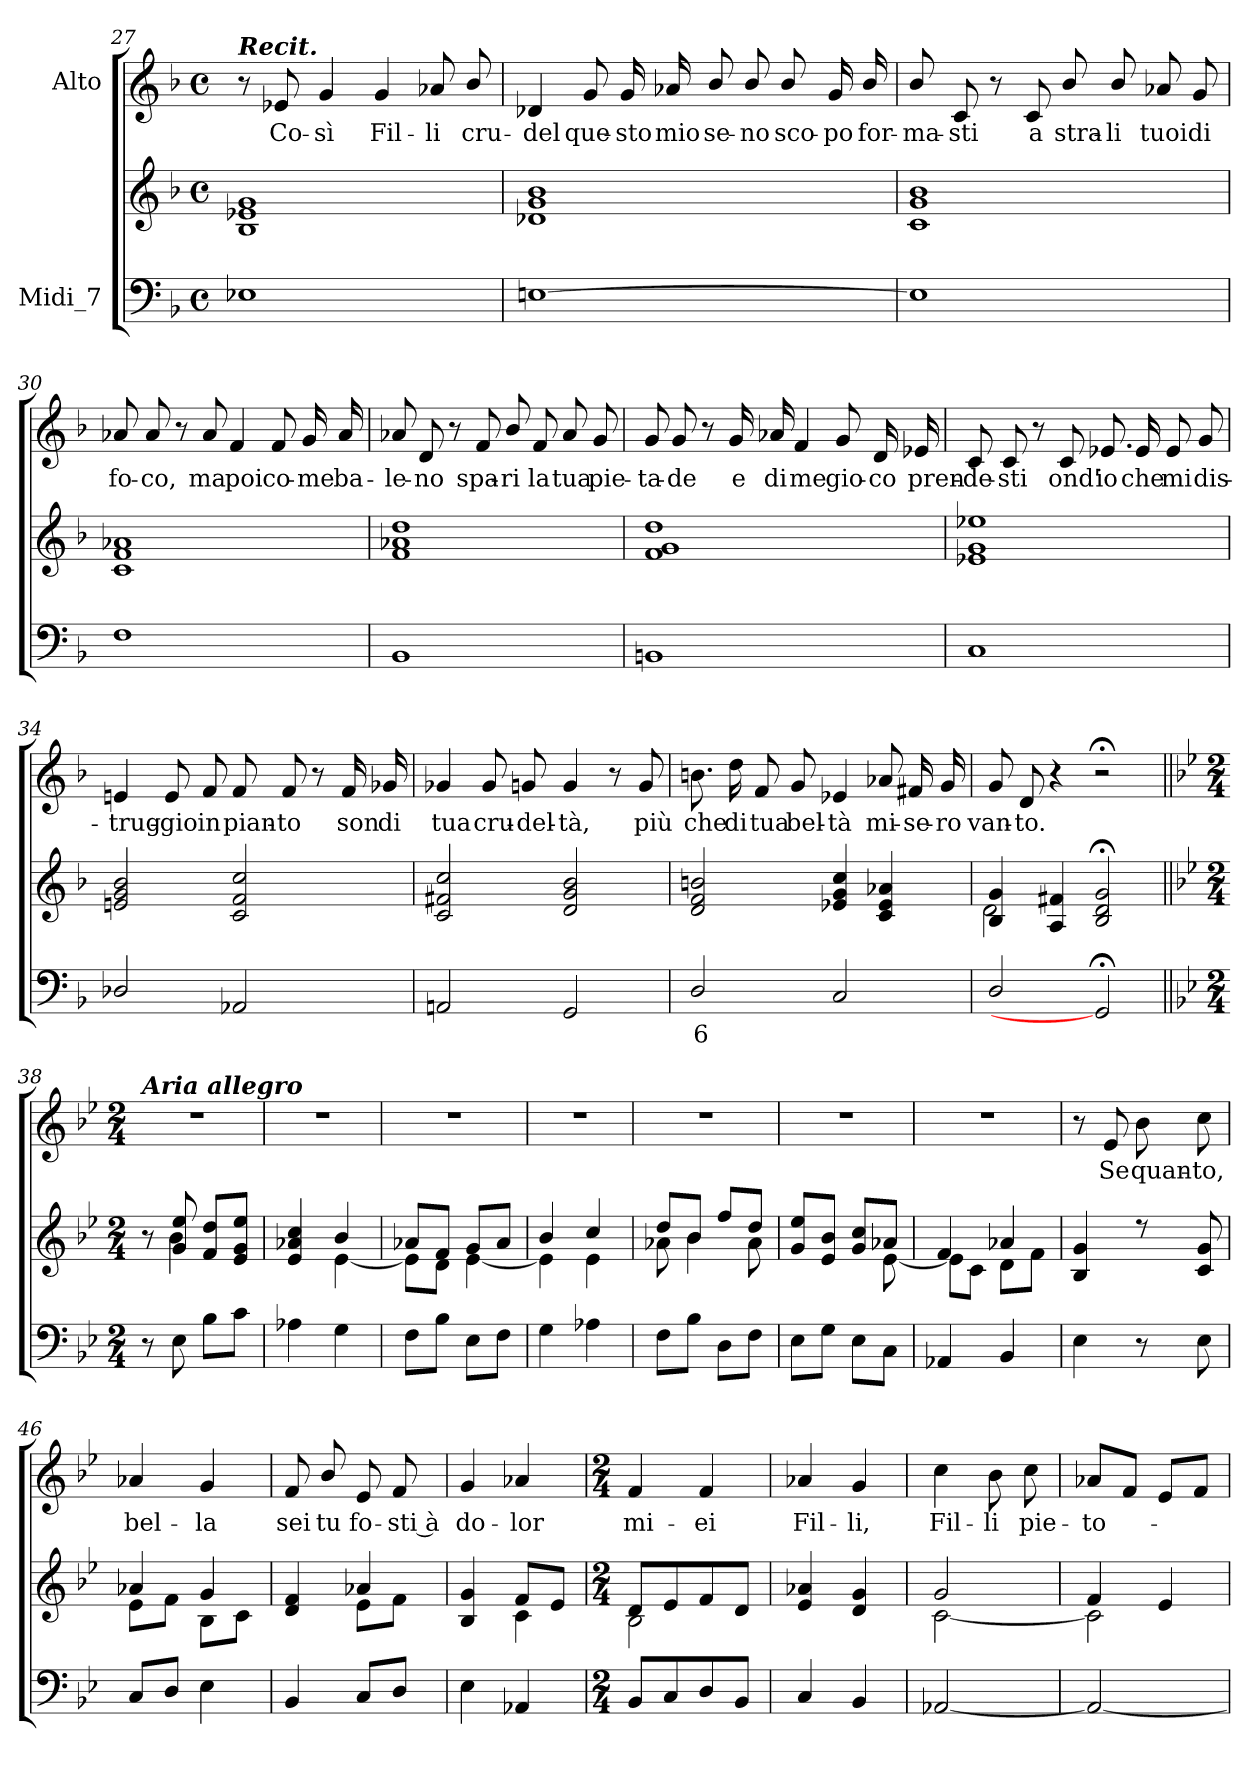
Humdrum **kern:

**kern	**text	**kern	**kern	**text
*part2	*part2	*part2	*part1	*part1
*staff3	*staff3	*staff2	*staff1	*staff1
*I"Midi_7	*	*	*I"Alto	*
!!LO:LB:g=z
*clefF4	*	*clefG2	*clefG2	*
*k[b-]	*	*k[b-]	*k[b-]	*
*F:	*	*F:	*F:	*
*M4/4	*	*M4/4	*M4/4	*
*met(c)	*	*met(c)	*met(c)	*
=27	=27	=27	=27	=27
!	!	!	!LO:TX:a:Bi:t=Recit.	!
1E-X	.	1B- 1e-X 1g	8r	.
!	!	!	!	!LO:LY:b
.	.	.	8e-X	Co-
!	!	!	!	!LO:LY:b
.	.	.	4g	-sì
!	!	!	!	!LO:LY:b
.	.	.	4g	Fil-
!	!	!	!	!LO:LY:b
.	.	.	8a-X	-li
!	!	!	!	!LO:LY:b
.	.	.	8b-/	cru-
=28	=28	=28	=28	=28
!	!	!	!	!LO:LY:b
[1En	.	1d-X 1g 1b-	4d-X	-del
!	!	!	!	!LO:LY:b
.	.	.	8g	que-
!	!	!	!	!LO:LY:b
.	.	.	16g	-sto
!	!	!	!	!LO:LY:b
.	.	.	16a-X	mio
!	!	!	!	!LO:LY:b
.	.	.	8b-/	se-
!	!	!	!	!LO:LY:b
.	.	.	8b-/	-no
!	!	!	!	!LO:LY:b
.	.	.	8b-/	sco-
!	!	!	!	!LO:LY:b
.	.	.	16g	-po
!	!	!	!	!LO:LY:b
.	.	.	16b-/	for-
=29	=29	=29	=29	=29
!	!	!	!	!LO:LY:b
1E]	.	1c 1g 1b-	8b-/	-ma-
!	!	!	!	!LO:LY:b
.	.	.	8c	-sti
.	.	.	8r	.
!	!	!	!	!LO:LY:b
.	.	.	8c	a
!	!	!	!	!LO:LY:b
.	.	.	8b-/	stra-
!	!	!	!	!LO:LY:b
.	.	.	8b-/	-li
!	!	!	!	!LO:LY:b
.	.	.	8a-X	tuoi
!	!	!	!	!LO:LY:b
.	.	.	8g	di
=30	=30	=30	=30	=30
!	!	!	!	!LO:LY:b
1F	.	1c 1f 1a-X	8a-X	fo-
!	!	!	!	!LO:LY:b
.	.	.	8a-	-co,
.	.	.	8r	.
!	!	!	!	!LO:LY:b
.	.	.	8a-	ma
!	!	!	!	!LO:LY:b
.	.	.	4f	poi
!	!	!	!	!LO:LY:b
.	.	.	8f	co-
!	!	!	!	!LO:LY:b
.	.	.	16g	-me
!	!	!	!	!LO:LY:b
.	.	.	16a-	ba-
!!LO:LB:g=z
=31	=31	=31	=31	=31
!	!	!	!	!LO:LY:b
1BB-	.	1f 1a-X 1dd	8a-X	-le-
!	!	!	!	!LO:LY:b
.	.	.	8d	-no
.	.	.	8r	.
!	!	!	!	!LO:LY:b
.	.	.	8f	spa-
!	!	!	!	!LO:LY:b
.	.	.	8b-/	-ri
!	!	!	!	!LO:LY:b
.	.	.	8f	la
!	!	!	!	!LO:LY:b
.	.	.	8a-	tua
!	!	!	!	!LO:LY:b
.	.	.	8g	pie-
=32	=32	=32	=32	=32
!	!	!	!	!LO:LY:b
1BBn	.	1f 1g 1dd	8g	-ta-
!	!	!	!	!LO:LY:b
.	.	.	8g	-de
.	.	.	8r	.
!	!	!	!	!LO:LY:b
.	.	.	16g	e
!	!	!	!	!LO:LY:b
.	.	.	16a-X	di
!	!	!	!	!LO:LY:b
.	.	.	4f	me
!	!	!	!	!LO:LY:b
.	.	.	8g	gio-
!	!	!	!	!LO:LY:b
.	.	.	16d	-co
!	!	!	!	!LO:LY:b
.	.	.	16e-X	pren-
=33	=33	=33	=33	=33
!	!	!	!	!LO:LY:b
1C	.	1e-X 1g 1ee-X	8c	-de-
!	!	!	!	!LO:LY:b
.	.	.	8c	-sti
.	.	.	8r	.
!	!	!	!	!LO:LY:b
.	.	.	8c	ond'
!	!	!	!	!LO:LY:b
.	.	.	8.e-X	io
!	!	!	!	!LO:LY:b
.	.	.	16e-	che
!	!	!	!	!LO:LY:b
.	.	.	8e-	mi
!	!	!	!	!LO:LY:b
.	.	.	8g	dis-
!!LO:LB:g=z
=34	=34	=34	=34	=34
*	*	*^	*	*
!	!	!	!	!	!LO:LY:b
2D-X/	.	2en/ 2g/ 2b-/	1ryy	4en	-trug-
!	!	!	!	!	!LO:LY:b
.	.	.	.	8e	-gio
!	!	!	!	!	!LO:LY:b
.	.	.	.	8f	in
!	!	!	!	!	!LO:LY:b
2AA-X	.	2c/ 2f/ 2cc/	.	8f	pian-
!	!	!	!	!	!LO:LY:b
.	.	.	.	8f	-to
.	.	.	.	8r	.
!	!	!	!	!	!LO:LY:b
.	.	.	.	16f	son
!	!	!	!	!	!LO:LY:b
.	.	.	.	16g-X	di
=35	=35	=35	=35	=35	=35
!	!	!	!	!	!LO:LY:b
2AAn	.	2c/ 2f#X/ 2cc/	1ryy	4g-X	tua
!	!	!	!	!	!LO:LY:b
.	.	.	.	8g-	cru-
!	!	!	!	!	!LO:LY:b
.	.	.	.	8gn	-del-
!	!	!	!	!	!LO:LY:b
2GG	.	2d/ 2g/ 2b-/	.	4g	-tà,
.	.	.	.	8r	.
!	!	!	!	!	!LO:LY:b
.	.	.	.	8g	più
=36	=36	=36	=36	=36	=36
!	!LO:LY:b	!	!	!	!LO:LY:b
2D/	6	2d/ 2f/ 2bn/	1ryy	8.bn	che
!	!	!	!	!	!LO:LY:b
.	.	.	.	16dd	di
!	!	!	!	!	!LO:LY:b
.	.	.	.	8f	tua
!	!	!	!	!	!LO:LY:b
.	.	.	.	8g	bel-
!	!	!	!	!	!LO:LY:b
2C	.	4e-X/ 4g/ 4cc/	.	4e-X	-tà
!	!	!	!	!	!LO:LY:b
.	.	4c/ 4e-/ 4a-X/	.	8a-X	mi-
!	!	!	!	!	!LO:LY:b
.	.	.	.	16f#X	-se-
!	!	!	!	!	!LO:LY:b
.	.	.	.	16g	-ro
=37	=37	=37	=37	=37	=37
!	!	!	!	!	!LO:LY:b
2D/	.	4B-/ 4g/	2d\	8g	van-
!	!	!	!	!	!LO:LY:b
.	.	.	.	8d	-to.
.	.	4A/ 4f#X/	.	4r	.
2GG;<]	.	2B-/;< 2d/;< 2g/;<	2ryy	2r;<	.
!!LO:LB:g=z
=38||	=38||	=38||	=38||	=38||	=38||
*k[b-e-]	*	*k[b-e-]	*	*k[b-e-]	*
*B-:	*	*B-:	*	*B-:	*
*M2/4	*	*M2/4	*	*M2/4	*
!	!	!	!	!LO:TX:a:Bi:t=Aria allegro	!
!	!	!	!	!LO:N:vis=1	!
8r	.	8r	8ryy	2r	.
8E-	.	8g/ 8ee-/	4b-\	.	.
8B-L	.	8f/ 8dd/L	.	.	.
8cJ	.	8e-/ 8g/ 8ee-/J	8ryy	.	.
=39	=39	=39	=39	=39	=39
!	!	!	!	!LO:N:vis=1	!
4A-X	.	4e-/ 4a-X/ 4cc/	4ryy	2r	.
4G	.	4b-/	[4e-\	.	.
=40	=40	=40	=40	=40	=40
!	!	!	!	!LO:N:vis=1	!
8FL	.	8a-X/L	8e-\L]	2r	.
8B-J	.	8f/J	8d\J	.	.
8E-L	.	8g/L	[4e-\	.	.
8FJ	.	8a-/J	.	.	.
=41	=41	=41	=41	=41	=41
!	!	!	!	!LO:N:vis=1	!
4G	.	4b-/	4e-\]	2r	.
4A-X	.	4cc/	4e-\	.	.
=42	=42	=42	=42	=42	=42
!	!	!	!	!LO:N:vis=1	!
8FL	.	8dd/L	8a-X\	2r	.
8B-J	.	8b-/J	4b-\	.	.
8DL	.	8ff/L	.	.	.
8FJ	.	8dd/J	8a-\	.	.
=43	=43	=43	=43	=43	=43
!	!	!	!	!LO:N:vis=1	!
8E-L	.	8g/ 8ee-/L	4.ryy	2r	.
8GJ	.	8e-/ 8b-/J	.	.	.
8E-L	.	8g/ 8cc/L	.	.	.
8CJ	.	8a-X/J	[8e-\	.	.
=44	=44	=44	=44	=44	=44
!	!	!	!	!LO:N:vis=1	!
4AA-X	.	4f/	8e-\L]	2r	.
.	.	.	8c\J	.	.
4BB-	.	4a-X/	8d\L	.	.
.	.	.	8f\J	.	.
=45	=45	=45	=45	=45	=45
!	!	!	!LO:N:vis=1	!	!
4E-	.	4B-/ 4g/	2ryy	8r	.
!	!	!	!	!	!LO:LY:b
.	.	.	.	8e-	Se
!	!	!	!	!	!LO:LY:b
8r	.	8r	.	8b-	quan-
!	!	!	!	!	!LO:LY:b
8E-	.	8c/ 8g/	.	8cc	-to,
=46	=46	=46	=46	=46	=46
!	!	!	!	!	!LO:LY:b
8CL	.	4a-X/	8e-\L	4a-X	bel-
8DJ	.	.	8f\J	.	.
!	!	!	!	!	!LO:LY:b
4E-	.	4g/	8B-\L	4g	-la
.	.	.	8c\J	.	.
=47	=47	=47	=47	=47	=47
!	!	!	!	!	!LO:LY:b
4BB-	.	4d/ 4f/	4ryy	8f	sei
!	!	!	!	!	!LO:LY:b
.	.	.	.	8b-/	tu
!	!	!	!	!	!LO:LY:b
8CL	.	4a-X/	8e-\L	8e-	fo-
!	!	!	!	!	!LO:LY:b
8DJ	.	.	8f\J	8f	-sti à
=48	=48	=48	=48	=48	=48
!	!	!	!	!	!LO:LY:b
4E-	.	4B-/ 4g/	4ryy	4g	do-
!	!	!	!	!	!LO:LY:b
4AA-X	.	8f/L	4c\	4a-X	-lor
.	.	8e-/J	.	.	.
!!LO:LB:g=z
=49	=49	=49	=49	=49	=49
*M2/4	*	*M2/4	*	*M2/4	*
!	!	!	!	!	!LO:LY:b
8BB-L	.	8d/L	2B-\	4f	mi-
8C	.	8e-/	.	.	.
!	!	!	!	!	!LO:LY:b
8D	.	8f/	.	4f	-ei
8BB-J	.	8d/J	.	.	.
=50	=50	=50	=50	=50	=50
!	!	!	!LO:N:vis=1	!	!LO:LY:b
4C	.	4e-/ 4a-X/	2ryy	4a-X	Fil-
!	!	!	!	!	!LO:LY:b
4BB-	.	4d/ 4g/	.	4g	-li,
=51	=51	=51	=51	=51	=51
!	!	!	!	!	!LO:LY:b
[2AA-X	.	2g/	[2c\	4cc	Fil-
!	!	!	!	!	!LO:LY:b
.	.	.	.	8b-	-li
!	!	!	!	!	!LO:LY:b
.	.	.	.	8cc	pie-
=52	=52	=52	=52	=52	=52
!	!	!	!	!	!LO:LY:b
2AA-_	.	4f/	2c\]	8a-XL	-to-
.	.	.	.	8fJ	.
.	.	4e-/	.	8e-L	.
.	.	.	.	8fJ	.
*	*	*v	*v	*	*
=	=	=	=	=
*-	*-	*-	*-	*-
